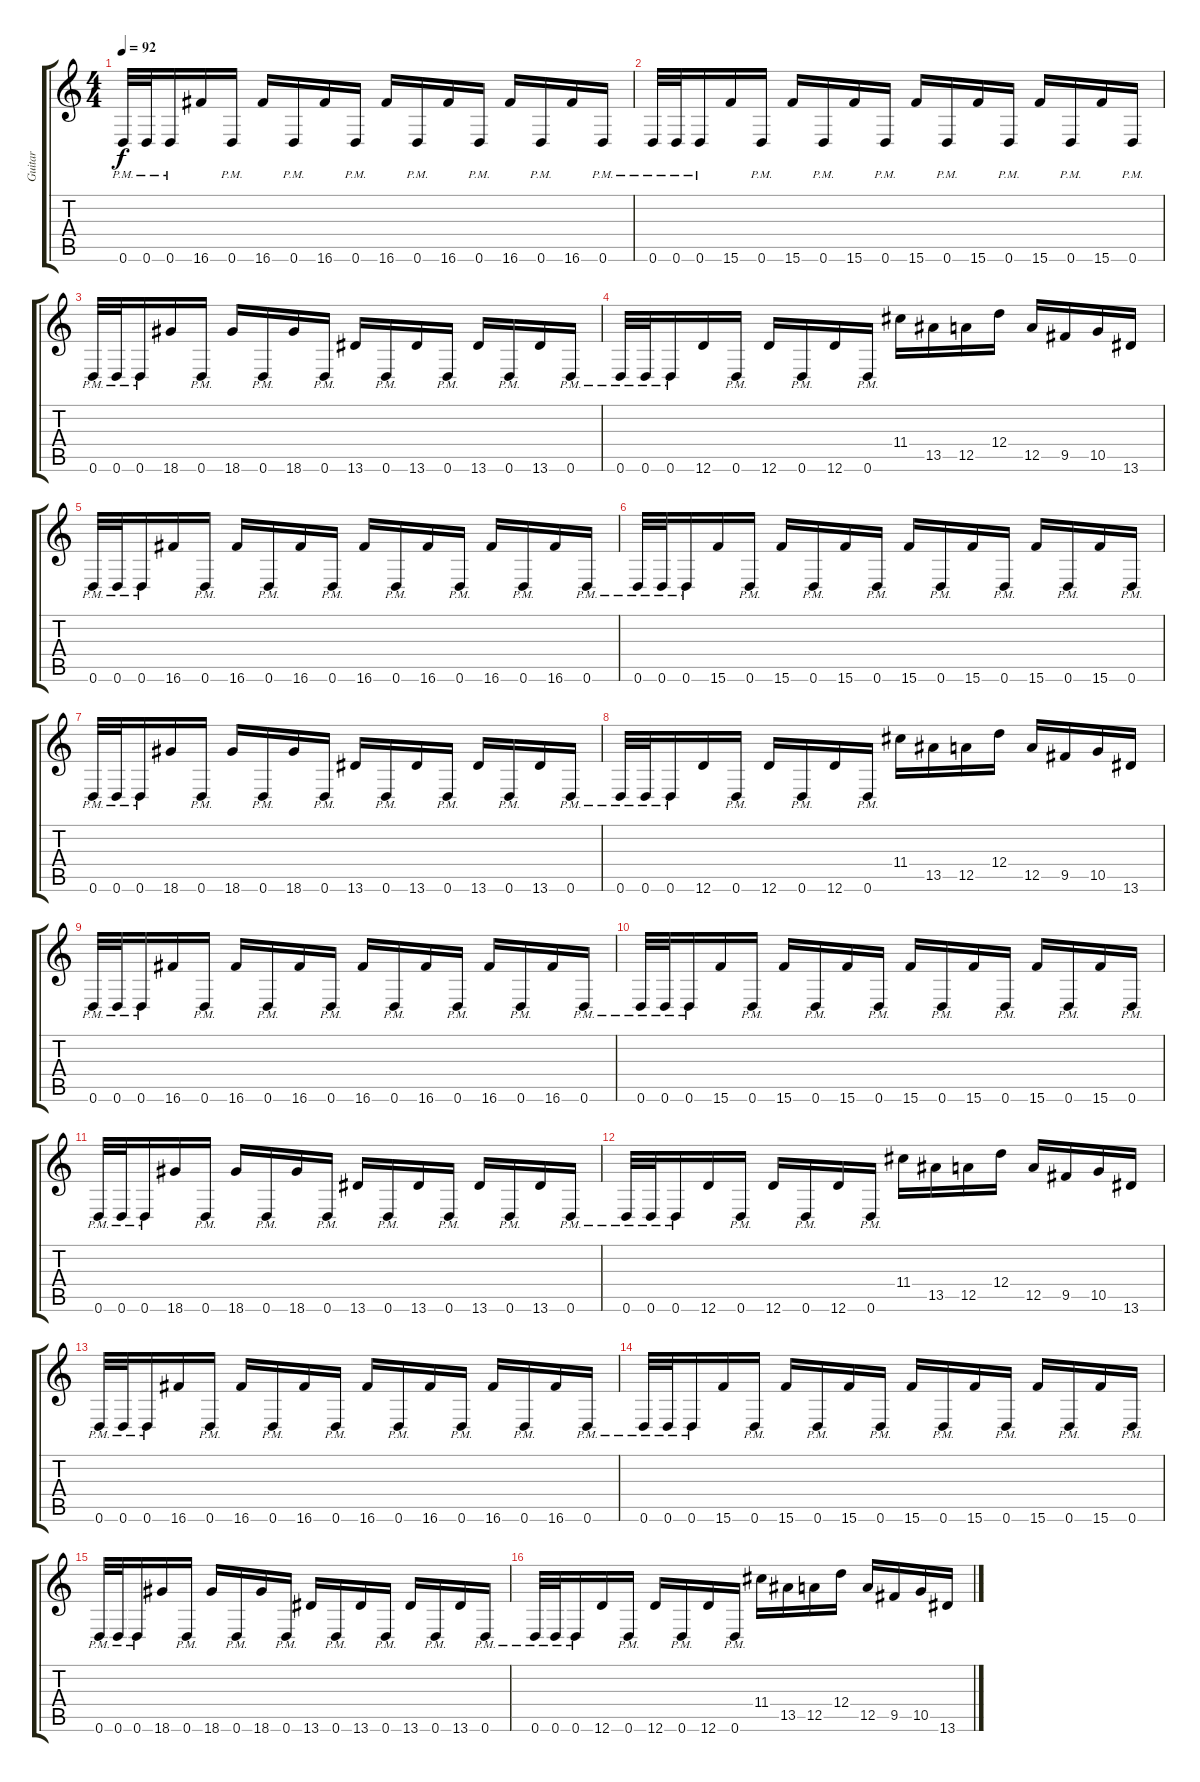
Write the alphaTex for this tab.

\track ("Guitar" "Guitar") {instrument distortionguitar}
\staff {score tabs}
\tuning (E4 B3 G3 D3 A2 D2) {hide}
\ts (4 4)
\tempo 92
\clef g2
\ks c
0.6{pm}.32{dy f instrument distortionguitar} 0.6{pm}.32 0.6{pm}.16 16.6.16 0.6{pm}.16 16.6.16 0.6{pm}.16 16.6.16 0.6{pm}.16 16.6.16 0.6{pm}.16 16.6.16 0.6{pm}.16 16.6.16 0.6{pm}.16 16.6.16 0.6{pm}.16 |
0.6{pm}.32 0.6{pm}.32 0.6{pm}.16 15.6.16 0.6{pm}.16 15.6.16 0.6{pm}.16 15.6.16 0.6{pm}.16 15.6.16 0.6{pm}.16 15.6.16 0.6{pm}.16 15.6.16 0.6{pm}.16 15.6.16 0.6{pm}.16 |
0.6{pm}.32 0.6{pm}.32 0.6{pm}.16 18.6.16 0.6{pm}.16 18.6.16 0.6{pm}.16 18.6.16 0.6{pm}.16 13.6.16 0.6{pm}.16 13.6.16 0.6{pm}.16 13.6.16 0.6{pm}.16 13.6.16 0.6{pm}.16 |
0.6{pm}.32 0.6{pm}.32 0.6{pm}.16 12.6.16 0.6{pm}.16 12.6.16 0.6{pm}.16 12.6.16 0.6{pm}.16 11.4.16 13.5.16 12.5.16 12.4.16 12.5.16 9.5.16 10.5.16 13.6.16 |
0.6{pm}.32 0.6{pm}.32 0.6{pm}.16 16.6.16 0.6{pm}.16 16.6.16 0.6{pm}.16 16.6.16 0.6{pm}.16 16.6.16 0.6{pm}.16 16.6.16 0.6{pm}.16 16.6.16 0.6{pm}.16 16.6.16 0.6{pm}.16 |
0.6{pm}.32 0.6{pm}.32 0.6{pm}.16 15.6.16 0.6{pm}.16 15.6.16 0.6{pm}.16 15.6.16 0.6{pm}.16 15.6.16 0.6{pm}.16 15.6.16 0.6{pm}.16 15.6.16 0.6{pm}.16 15.6.16 0.6{pm}.16 |
0.6{pm}.32 0.6{pm}.32 0.6{pm}.16 18.6.16 0.6{pm}.16 18.6.16 0.6{pm}.16 18.6.16 0.6{pm}.16 13.6.16 0.6{pm}.16 13.6.16 0.6{pm}.16 13.6.16 0.6{pm}.16 13.6.16 0.6{pm}.16 |
0.6{pm}.32 0.6{pm}.32 0.6{pm}.16 12.6.16 0.6{pm}.16 12.6.16 0.6{pm}.16 12.6.16 0.6{pm}.16 11.4.16 13.5.16 12.5.16 12.4.16 12.5.16 9.5.16 10.5.16 13.6.16 |
0.6{pm}.32 0.6{pm}.32 0.6{pm}.16 16.6.16 0.6{pm}.16 16.6.16 0.6{pm}.16 16.6.16 0.6{pm}.16 16.6.16 0.6{pm}.16 16.6.16 0.6{pm}.16 16.6.16 0.6{pm}.16 16.6.16 0.6{pm}.16 |
0.6{pm}.32 0.6{pm}.32 0.6{pm}.16 15.6.16 0.6{pm}.16 15.6.16 0.6{pm}.16 15.6.16 0.6{pm}.16 15.6.16 0.6{pm}.16 15.6.16 0.6{pm}.16 15.6.16 0.6{pm}.16 15.6.16 0.6{pm}.16 |
0.6{pm}.32 0.6{pm}.32 0.6{pm}.16 18.6.16 0.6{pm}.16 18.6.16 0.6{pm}.16 18.6.16 0.6{pm}.16 13.6.16 0.6{pm}.16 13.6.16 0.6{pm}.16 13.6.16 0.6{pm}.16 13.6.16 0.6{pm}.16 |
0.6{pm}.32 0.6{pm}.32 0.6{pm}.16 12.6.16 0.6{pm}.16 12.6.16 0.6{pm}.16 12.6.16 0.6{pm}.16 11.4.16 13.5.16 12.5.16 12.4.16 12.5.16 9.5.16 10.5.16 13.6.16 |
0.6{pm}.32 0.6{pm}.32 0.6{pm}.16 16.6.16 0.6{pm}.16 16.6.16 0.6{pm}.16 16.6.16 0.6{pm}.16 16.6.16 0.6{pm}.16 16.6.16 0.6{pm}.16 16.6.16 0.6{pm}.16 16.6.16 0.6{pm}.16 |
0.6{pm}.32 0.6{pm}.32 0.6{pm}.16 15.6.16 0.6{pm}.16 15.6.16 0.6{pm}.16 15.6.16 0.6{pm}.16 15.6.16 0.6{pm}.16 15.6.16 0.6{pm}.16 15.6.16 0.6{pm}.16 15.6.16 0.6{pm}.16 |
0.6{pm}.32 0.6{pm}.32 0.6{pm}.16 18.6.16 0.6{pm}.16 18.6.16 0.6{pm}.16 18.6.16 0.6{pm}.16 13.6.16 0.6{pm}.16 13.6.16 0.6{pm}.16 13.6.16 0.6{pm}.16 13.6.16 0.6{pm}.16 |
0.6{pm}.32 0.6{pm}.32 0.6{pm}.16 12.6.16 0.6{pm}.16 12.6.16 0.6{pm}.16 12.6.16 0.6{pm}.16 11.4.16 13.5.16 12.5.16 12.4.16 12.5.16 9.5.16 10.5.16 13.6.16
